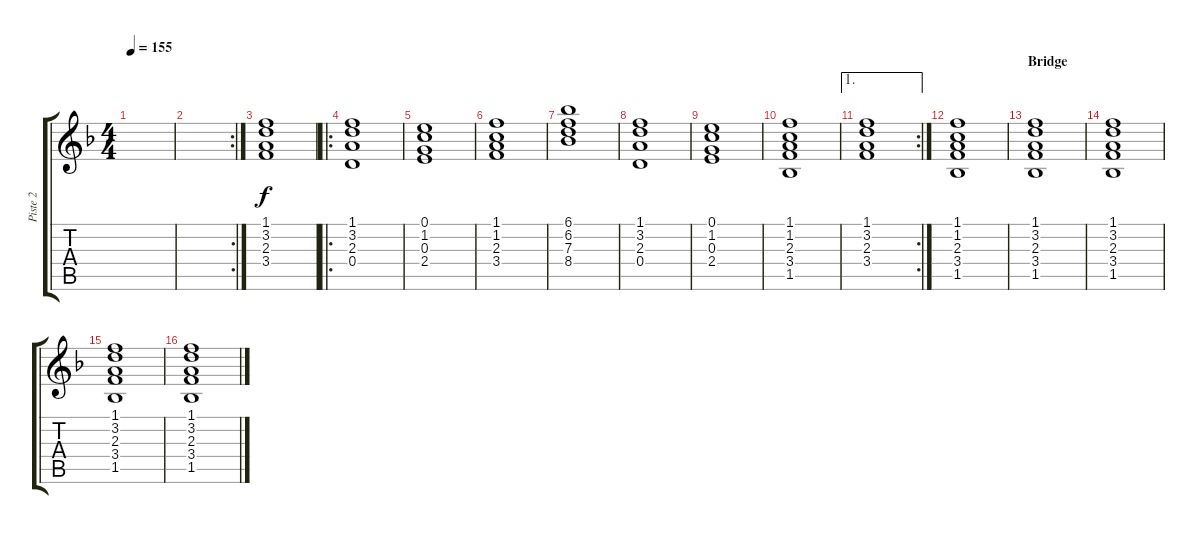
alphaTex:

\track ("Piste 2" "Piste 2") {instrument electricguitarclean}
\staff {score tabs}
\tuning (E4 B3 G3 D3 A2 E2) {hide}
\ts (4 4)
\tempo 155
\clef g2
\ks f
|
\rc 2
|
(1.1 3.2 2.3 3.4).1 |
\ro
(1.1 3.2 2.3 0.4).1 |
(0.1 1.2 0.3 2.4).1 |
(1.1 1.2 2.3 3.4).1 |
(6.1 6.2 7.3 8.4).1 |
(1.1 3.2 2.3 0.4).1 |
(0.1 1.2 0.3 2.4).1 |
(1.1 1.2 2.3 3.4 1.5).1 |
\ae 1
\rc 2
(1.1 3.2 2.3 3.4).1 |
(1.1 1.2 2.3 3.4 1.5).1 |
\section ("" "Bridge")
(1.1 3.2 2.3 3.4 1.5).1 |
(1.1 3.2 2.3 3.4 1.5).1 |
(1.1 3.2 2.3 3.4 1.5).1 |
(1.1 3.2 2.3 3.4 1.5).1
